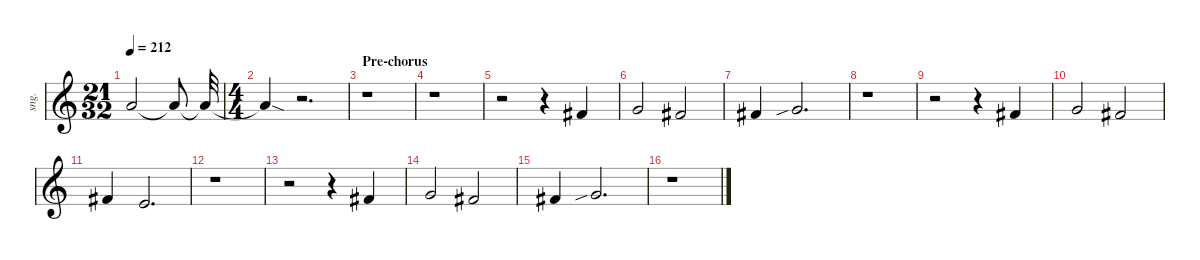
\defaultSystemsLayout 4
\hideDynamics
\bracketExtendMode nobrackets
\track ("Vocals" "sng.") {defaultSystemsLayout 4 multiBarRest instrument voiceoohs}
\staff {score}
\tuning (E4 B3 G3 D3 A2 E2)
\ts (21 32)
\beaming (8 3 2)
\tempo 212
\clef g2
\ks c
10.2{t}.2{dy mf} 10.2{t}.8 10.2{t}.32 |
\ts (4 4)
\beaming (8 2 2 2 2)
10.2{sod t}.4 r.2{d} |
\section ("" "Pre-chorus")
r.1 |
r.1 |
r.2 r.4 7.2{acc #}.4 |
8.2.2 7.2{acc #}.2 |
7.2{acc #}.4 8.2{sib}.2{d} |
r.1 |
r.2 r.4 7.2{acc #}.4 |
8.2.2 7.2{acc #}.2 |
7.2{acc #}.4 5.2.2{d} |
r.1 |
r.2 r.4 7.2{acc #}.4 |
8.2.2 7.2{acc #}.2 |
7.2{acc #}.4 8.2{sib}.2{d} |
r.1
